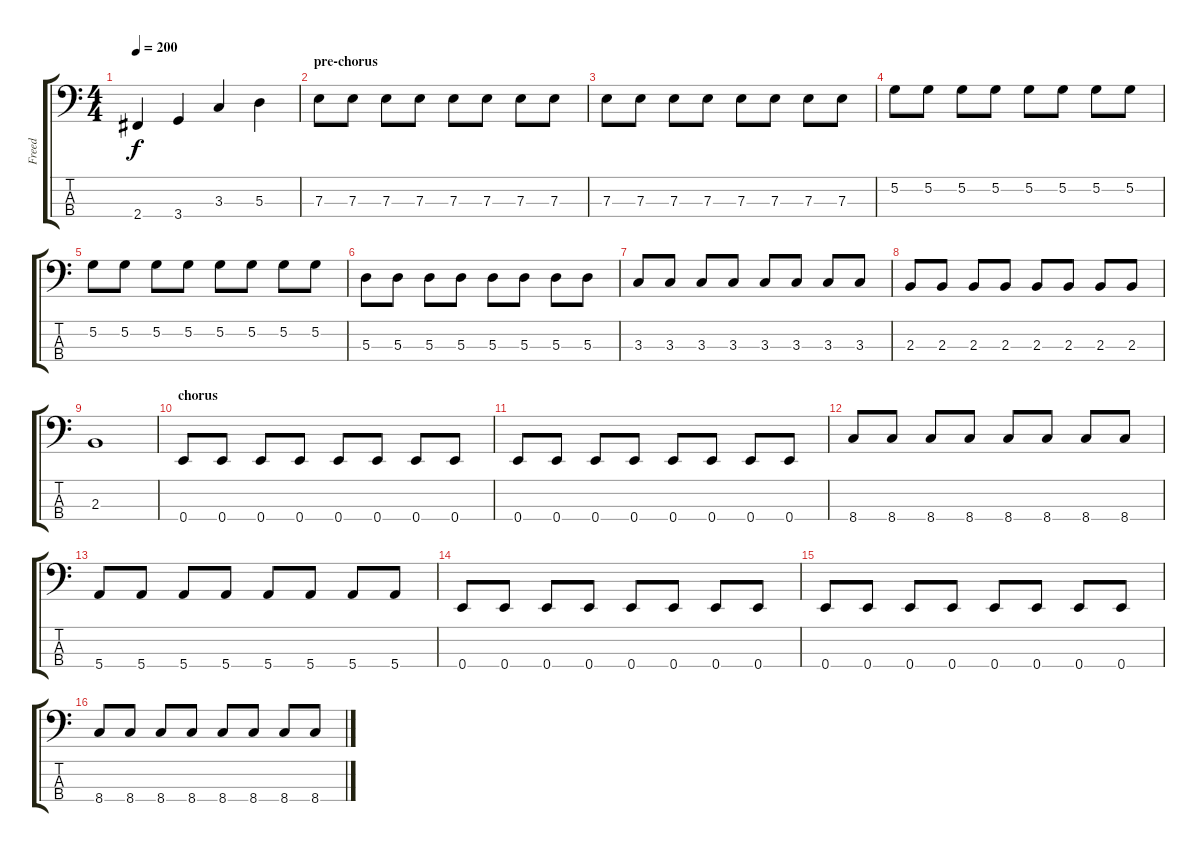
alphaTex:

\track ("Freed" "Freed") {instrument electricbassfinger}
\staff {score tabs}
\tuning (G2 D2 A1 E1) {hide}
\ts (4 4)
\tempo 200
\clef f4
\ks c
2.4{t}.4{dy f} 3.4.4 3.3.4 5.3.4 |
\section ("" "pre-chorus")
7.3.8 7.3.8 7.3.8 7.3.8 7.3.8 7.3.8 7.3.8 7.3.8 |
7.3.8 7.3.8 7.3.8 7.3.8 7.3.8 7.3.8 7.3.8 7.3.8 |
5.2.8 5.2.8 5.2.8 5.2.8 5.2.8 5.2.8 5.2.8 5.2.8 |
5.2.8 5.2.8 5.2.8 5.2.8 5.2.8 5.2.8 5.2.8 5.2.8 |
5.3.8 5.3.8 5.3.8 5.3.8 5.3.8 5.3.8 5.3.8 5.3.8 |
3.3.8 3.3.8 3.3.8 3.3.8 3.3.8 3.3.8 3.3.8 3.3.8 |
2.3.8 2.3.8 2.3.8 2.3.8 2.3.8 2.3.8 2.3.8 2.3.8 |
2.3.1 |
\section ("" "chorus")
0.4.8 0.4.8 0.4.8 0.4.8 0.4.8 0.4.8 0.4.8 0.4.8 |
0.4.8 0.4.8 0.4.8 0.4.8 0.4.8 0.4.8 0.4.8 0.4.8 |
8.4.8 8.4.8 8.4.8 8.4.8 8.4.8 8.4.8 8.4.8 8.4.8 |
5.4.8 5.4.8 5.4.8 5.4.8 5.4.8 5.4.8 5.4.8 5.4.8 |
0.4.8 0.4.8 0.4.8 0.4.8 0.4.8 0.4.8 0.4.8 0.4.8 |
0.4.8 0.4.8 0.4.8 0.4.8 0.4.8 0.4.8 0.4.8 0.4.8 |
8.4.8 8.4.8 8.4.8 8.4.8 8.4.8 8.4.8 8.4.8 8.4.8
